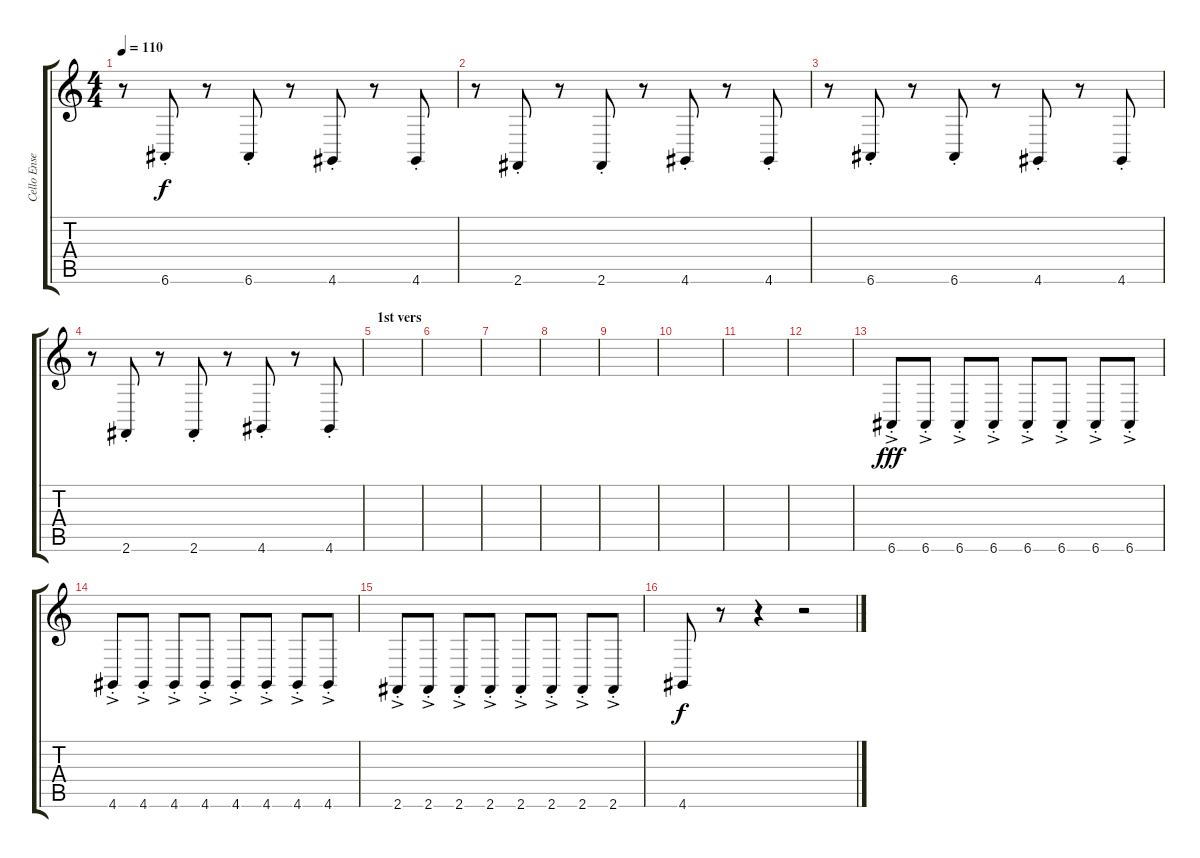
\track ("Cello Ensemble" "Cello Ense") {instrument stringensemble1}
\staff {score tabs}
\tuning (E4 B3 G3 D3 A2 E2) {hide}
\ts (4 4)
\tempo 110
\clef g2
\ks c
r.8{dy f instrument stringensemble1} 6.6{st}.8 r.8 6.6{st}.8 r.8 4.6{st}.8 r.8 4.6{st}.8 |
r.8 2.6{st}.8 r.8 2.6{st}.8 r.8 4.6{st}.8 r.8 4.6{st}.8 |
r.8 6.6{st}.8 r.8 6.6{st}.8 r.8 4.6{st}.8 r.8 4.6{st}.8 |
r.8 2.6{st}.8 r.8 2.6{st}.8 r.8 4.6{st}.8 r.8 4.6{st}.8 |
\section ("" "1st vers")
|
|
|
|
|
|
|
|
6.6{ac st}.8{dy fff} 6.6{ac st}.8 6.6{ac st}.8 6.6{ac st}.8 6.6{ac st}.8 6.6{ac st}.8 6.6{ac st}.8 6.6{ac st}.8 |
4.6{ac st}.8 4.6{ac st}.8 4.6{ac st}.8 4.6{ac st}.8 4.6{ac st}.8 4.6{ac st}.8 4.6{ac st}.8 4.6{ac st}.8 |
2.6{ac st}.8 2.6{ac st}.8 2.6{ac st}.8 2.6{ac st}.8 2.6{ac st}.8 2.6{ac st}.8 2.6{ac st}.8 2.6{ac st}.8 |
4.6.8{dy f} r.8 r.4 r.2
